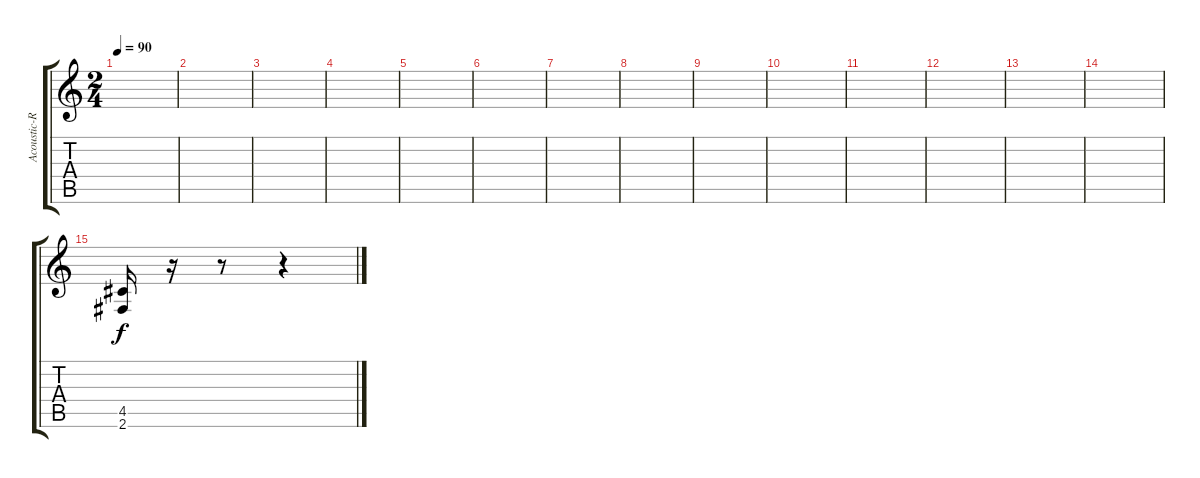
\track ("Acoustic-Rhythm-addition lead" "Acoustic-R") {instrument acousticguitarnylon}
\staff {score tabs}
\tuning (E4 B3 G3 D3 A2 E2) {hide}
\ts (2 4)
\tempo 90
\clef g2
\ks c
|
|
|
|
|
|
|
|
|
|
|
|
|
|
(4.5 2.6).16 r.16 r.8 r.4
